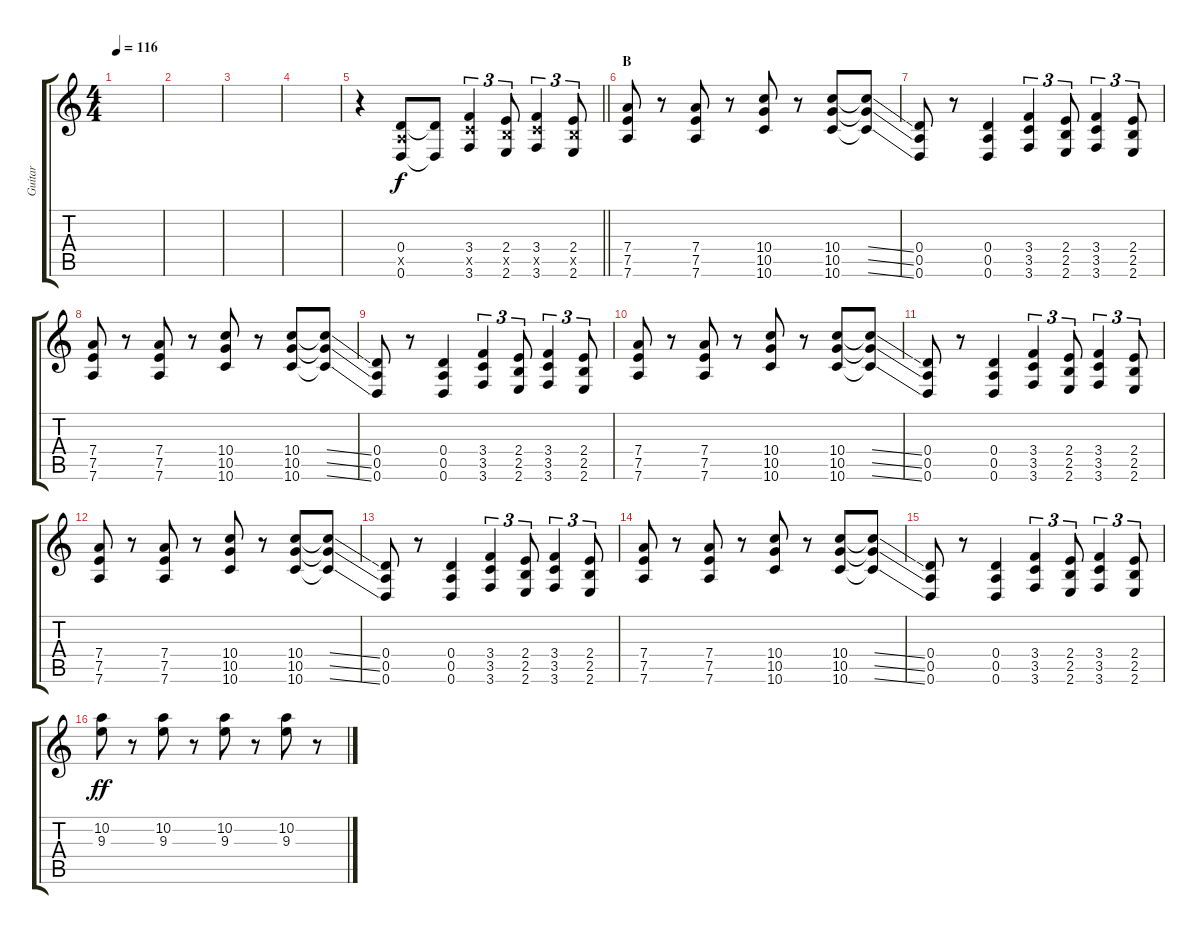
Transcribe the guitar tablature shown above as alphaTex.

\track ("Guitar" "Guitar") {instrument overdrivenguitar}
\staff {score tabs}
\tuning (E4 B3 G3 D3 A2 D2) {hide}
\ts (4 4)
\tempo 116
\clef g2
\ks aminor
|
|
|
|
\barLineRight lightlight
r.4 (0.4 0.5{x} 0.6).8 (0.4{t} 0.6{t}).8 (3.4 3.5{x} 3.6).4{tu (3 2)} (2.4 2.5{x} 2.6).8{tu (3 2)} (3.4 3.5{x} 3.6).4{tu (3 2)} (2.4 2.5{x} 2.6).8{tu (3 2)} |
\section ("" "B")
(7.4 7.5 7.6).8{volume 9} r.8 (7.4 7.5 7.6).8 r.8 (10.4 10.5 10.6).8 r.8 (10.4 10.5 10.6).8 (10.4{ss t} 10.5{ss t} 10.6{ss t}).8 |
(0.4 0.5 0.6).8 r.8 (0.4 0.5 0.6).4 (3.4 3.5 3.6).4{tu (3 2)} (2.4 2.5 2.6).8{tu (3 2)} (3.4 3.5 3.6).4{tu (3 2)} (2.4 2.5 2.6).8{tu (3 2)} |
(7.4 7.5 7.6).8 r.8 (7.4 7.5 7.6).8 r.8 (10.4 10.5 10.6).8 r.8 (10.4 10.5 10.6).8 (10.4{ss t} 10.5{ss t} 10.6{ss t}).8 |
(0.4 0.5 0.6).8 r.8 (0.4 0.5 0.6).4 (3.4 3.5 3.6).4{tu (3 2)} (2.4 2.5 2.6).8{tu (3 2)} (3.4 3.5 3.6).4{tu (3 2)} (2.4 2.5 2.6).8{tu (3 2)} |
(7.4 7.5 7.6).8 r.8 (7.4 7.5 7.6).8 r.8 (10.4 10.5 10.6).8 r.8 (10.4 10.5 10.6).8 (10.4{ss t} 10.5{ss t} 10.6{ss t}).8 |
(0.4 0.5 0.6).8 r.8 (0.4 0.5 0.6).4 (3.4 3.5 3.6).4{tu (3 2)} (2.4 2.5 2.6).8{tu (3 2)} (3.4 3.5 3.6).4{tu (3 2)} (2.4 2.5 2.6).8{tu (3 2)} |
(7.4 7.5 7.6).8 r.8 (7.4 7.5 7.6).8 r.8 (10.4 10.5 10.6).8 r.8 (10.4 10.5 10.6).8 (10.4{ss t} 10.5{ss t} 10.6{ss t}).8 |
(0.4 0.5 0.6).8 r.8 (0.4 0.5 0.6).4 (3.4 3.5 3.6).4{tu (3 2)} (2.4 2.5 2.6).8{tu (3 2)} (3.4 3.5 3.6).4{tu (3 2)} (2.4 2.5 2.6).8{tu (3 2)} |
(7.4 7.5 7.6).8 r.8 (7.4 7.5 7.6).8 r.8 (10.4 10.5 10.6).8 r.8 (10.4 10.5 10.6).8 (10.4{ss t} 10.5{ss t} 10.6{ss t}).8 |
(0.4 0.5 0.6).8 r.8 (0.4 0.5 0.6).4 (3.4 3.5 3.6).4{tu (3 2)} (2.4 2.5 2.6).8{tu (3 2)} (3.4 3.5 3.6).4{tu (3 2)} (2.4 2.5 2.6).8{tu (3 2)} |
(10.2 9.3).8{dy ff} r.8 (10.2 9.3).8 r.8 (10.2 9.3).8 r.8 (10.2 9.3).8 r.8
